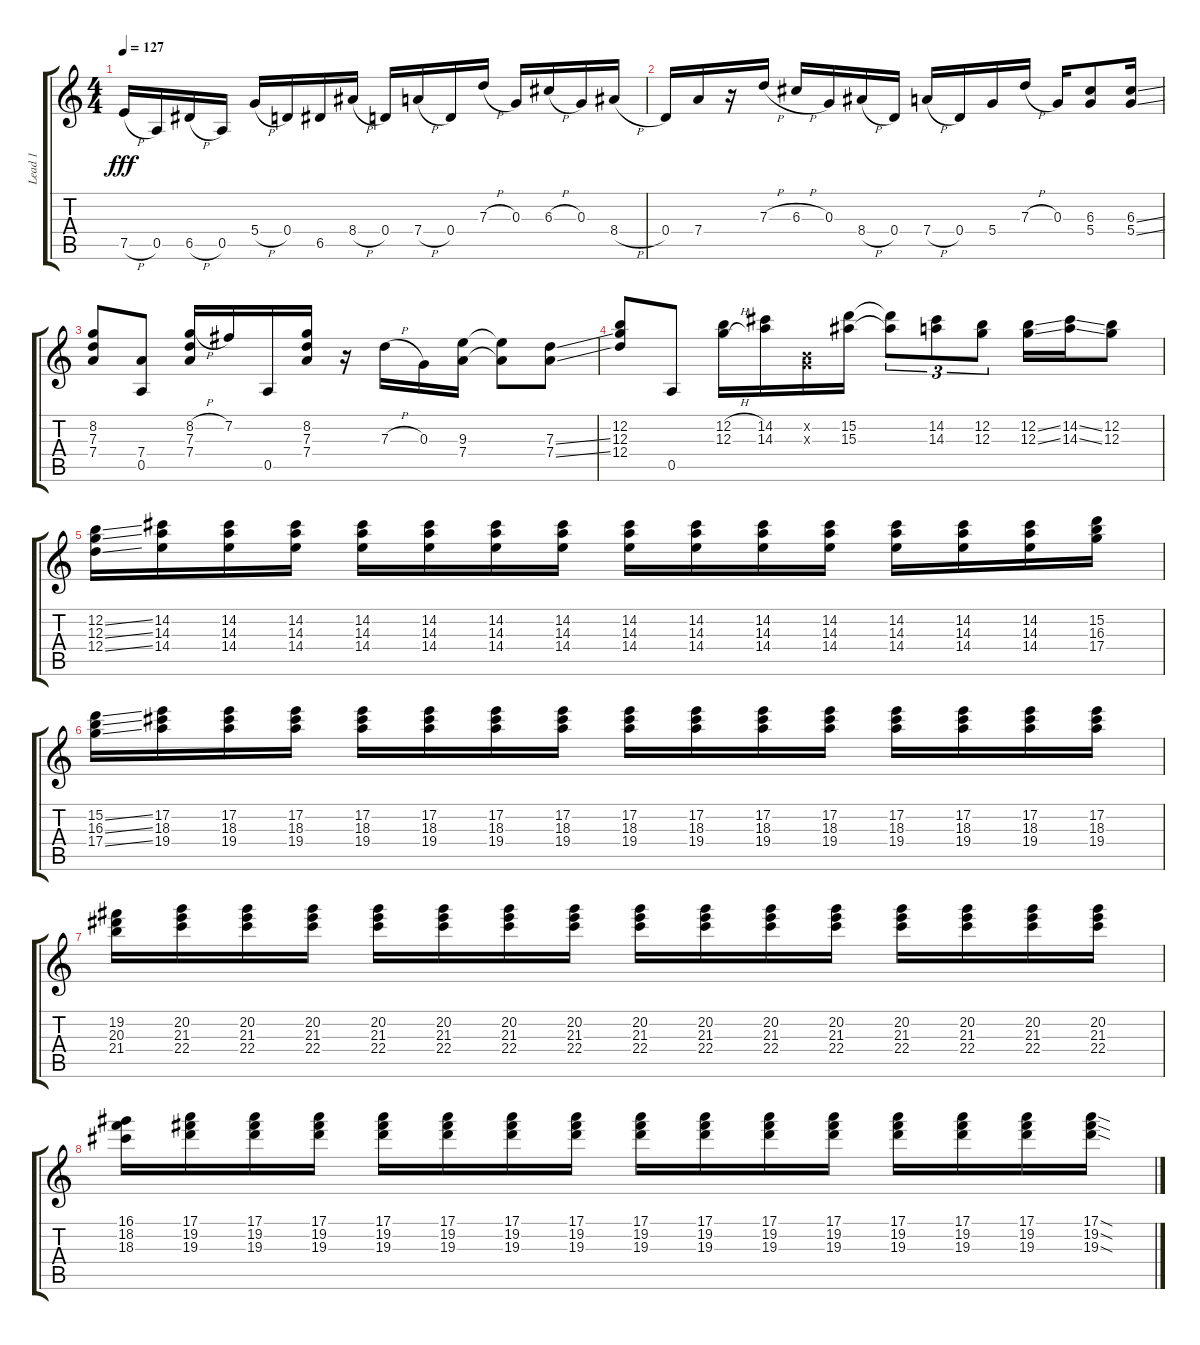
\track ("Lead 1" "Lead 1") {instrument distortionguitar}
\staff {score tabs}
\tuning (E4 B3 G3 D3 A2 E2) {hide}
\ts (4 4)
\tempo 127
\clef g2
\ks c
7.5{h}.16{dy fff} 0.5.16 6.5{h}.16 0.5.16 5.4{h}.16 0.4.16 6.5.16 8.4{h}.16 0.4.16 7.4{h}.16 0.4.16 7.3{h}.16 0.3.16 6.3{h}.16 0.3.16 8.4{h}.16 |
0.4.16 7.4.16 r.16 7.3{h}.16 6.3{h}.16 0.3.16 8.4{h}.16 0.4.16 7.4{h}.16 0.4.16 5.4.16 7.3{h}.16 0.3.16 (6.3 5.4).8 (6.3{ss} 5.4{ss}).16 |
(8.2 7.3 7.4).8 (7.4 0.5).8 (8.2{h} 7.3 7.4).16 7.2.16 0.5.16 (8.2 7.3 7.4).16 r.16 7.3{h}.16 0.3.16 (9.3 7.4).16 (9.3{t} 7.4{t}).8 (7.3{ss} 7.4{ss}).8 |
(12.2 12.3 12.4).8 0.5.8 (12.2{h} 12.3{h}).16 (14.2 14.3).16 (0.2{x} 0.3{x}).16 (15.2 15.3).16 (15.2{t} 15.3{t}).8{tu (3 2)} (14.2 14.3).8{tu (3 2)} (12.2 12.3).8{tu (3 2)} (12.2{ss} 12.3{ss}).16 (14.2{ss} 14.3{ss}).16 (12.2 12.3).8 |
(12.2{ss} 12.3{ss} 12.4{ss}).16 (14.2 14.3 14.4).16 (14.2 14.3 14.4).16 (14.2 14.3 14.4).16 (14.2 14.3 14.4).16 (14.2 14.3 14.4).16 (14.2 14.3 14.4).16 (14.2 14.3 14.4).16 (14.2 14.3 14.4).16 (14.2 14.3 14.4).16 (14.2 14.3 14.4).16 (14.2 14.3 14.4).16 (14.2 14.3 14.4).16 (14.2 14.3 14.4).16 (14.2 14.3 14.4).16 (15.2 16.3 17.4).16 |
(15.2{ss} 16.3{ss} 17.4{ss}).16 (17.2 18.3 19.4).16 (17.2 18.3 19.4).16 (17.2 18.3 19.4).16 (17.2 18.3 19.4).16 (17.2 18.3 19.4).16 (17.2 18.3 19.4).16 (17.2 18.3 19.4).16 (17.2 18.3 19.4).16 (17.2 18.3 19.4).16 (17.2 18.3 19.4).16 (17.2 18.3 19.4).16 (17.2 18.3 19.4).16 (17.2 18.3 19.4).16 (17.2 18.3 19.4).16 (17.2 18.3 19.4).16 |
(19.2 20.3 21.4).16 (20.2 21.3 22.4).16 (20.2 21.3 22.4).16 (20.2 21.3 22.4).16 (20.2 21.3 22.4).16 (20.2 21.3 22.4).16 (20.2 21.3 22.4).16 (20.2 21.3 22.4).16 (20.2 21.3 22.4).16 (20.2 21.3 22.4).16 (20.2 21.3 22.4).16 (20.2 21.3 22.4).16 (20.2 21.3 22.4).16 (20.2 21.3 22.4).16 (20.2 21.3 22.4).16 (20.2 21.3 22.4).16 |
(16.1 18.2 18.3).16 (17.1 19.2 19.3).16 (17.1 19.2 19.3).16 (17.1 19.2 19.3).16 (17.1 19.2 19.3).16 (17.1 19.2 19.3).16 (17.1 19.2 19.3).16 (17.1 19.2 19.3).16 (17.1 19.2 19.3).16 (17.1 19.2 19.3).16 (17.1 19.2 19.3).16 (17.1 19.2 19.3).16 (17.1 19.2 19.3).16 (17.1 19.2 19.3).16 (17.1 19.2 19.3).16 (17.1{sod} 19.2{sod} 19.3{sod}).16
